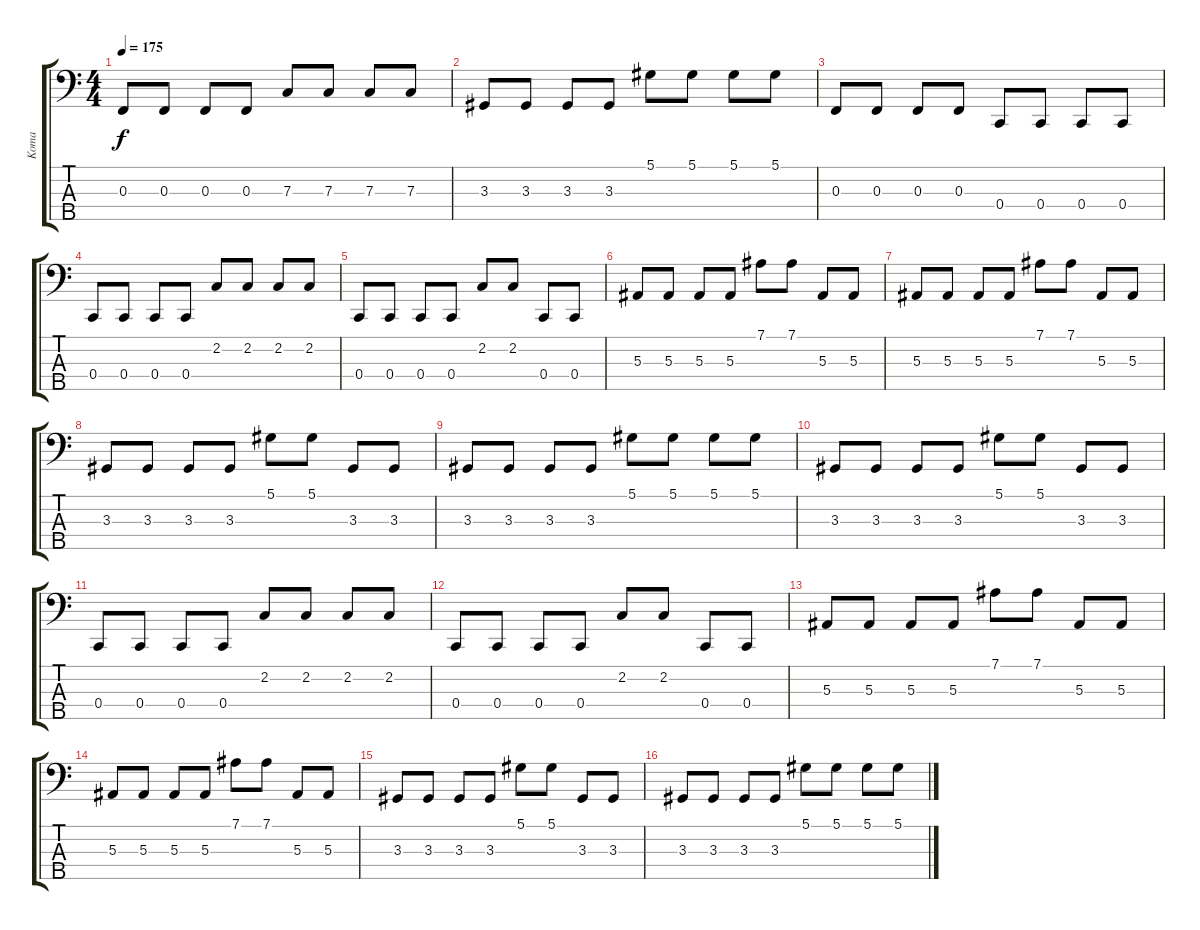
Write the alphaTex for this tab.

\track ("Koma" "Koma") {instrument electricbasspick}
\staff {score tabs}
\tuning (Eb2 Bb1 F1 C1 G0) {hide}
\ts (4 4)
\tempo 175
\clef f4
\ks c
0.3.8{dy f} 0.3.8 0.3.8 0.3.8 7.3.8 7.3.8 7.3.8 7.3.8 |
3.3.8 3.3.8 3.3.8 3.3.8 5.1.8 5.1.8 5.1.8 5.1.8 |
0.3.8 0.3.8 0.3.8 0.3.8 0.4.8 0.4.8 0.4.8 0.4.8 |
0.4.8 0.4.8 0.4.8 0.4.8 2.2.8 2.2.8 2.2.8 2.2.8 |
0.4.8 0.4.8 0.4.8 0.4.8 2.2.8 2.2.8 0.4.8 0.4.8 |
5.3.8 5.3.8 5.3.8 5.3.8 7.1.8 7.1.8 5.3.8 5.3.8 |
5.3.8 5.3.8 5.3.8 5.3.8 7.1.8 7.1.8 5.3.8 5.3.8 |
3.3.8 3.3.8 3.3.8 3.3.8 5.1.8 5.1.8 3.3.8 3.3.8 |
3.3.8 3.3.8 3.3.8 3.3.8 5.1.8 5.1.8 5.1.8 5.1.8 |
3.3.8 3.3.8 3.3.8 3.3.8 5.1.8 5.1.8 3.3.8 3.3.8 |
0.4.8 0.4.8 0.4.8 0.4.8 2.2.8 2.2.8 2.2.8 2.2.8 |
0.4.8 0.4.8 0.4.8 0.4.8 2.2.8 2.2.8 0.4.8 0.4.8 |
5.3.8 5.3.8 5.3.8 5.3.8 7.1.8 7.1.8 5.3.8 5.3.8 |
5.3.8 5.3.8 5.3.8 5.3.8 7.1.8 7.1.8 5.3.8 5.3.8 |
3.3.8 3.3.8 3.3.8 3.3.8 5.1.8 5.1.8 3.3.8 3.3.8 |
3.3.8 3.3.8 3.3.8 3.3.8 5.1.8 5.1.8 5.1.8 5.1.8
